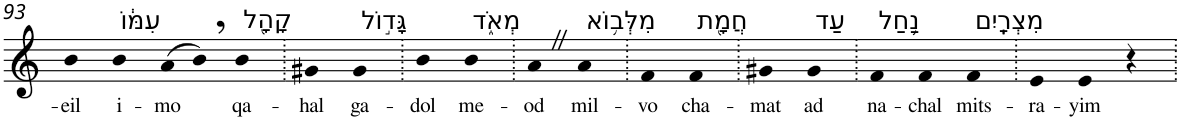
**kern	**text
*part1	*part1
*staff1	*staff1
*I"Piano	*
*I'Pno	*
!!LO:PB:g=z
*clefG2	*
*k[]	*
=93	=93
!	!LO:LY:b
4b	-eil
!LO:TX:a:t=עִמּ֔וֹ	!
!	!LO:LY:b
4b	i-
!	!LO:LY:b
(>8a	-mo
8b,)	.
!LO:TX:a:t=קָהָ֖ל	!
!	!LO:LY:b
4b	qa-
=94.	=94.
!	!LO:LY:b
4g#X	-hal
!LO:TX:a:t=גָּד֣וֹל	!
!	!LO:LY:b
4g#	ga-
=95.	=95.
!	!LO:LY:b
4b	-dol
!LO:TX:a:t=מְאֹ֑ד	!
!	!LO:LY:b
4b	me-
=96.	=96.
!	!LO:LY:b
4aZ	-od
!LO:TX:a:t=מִלְּב֥וֹא	!
!	!LO:LY:b
4a	mil-
=97.	=97.
!	!LO:LY:b
4f	-vo
!LO:TX:a:t=חֲמָ֖ת	!
!	!LO:LY:b
4f	cha-
=98.	=98.
!	!LO:LY:b
4g#X	-mat
!LO:TX:a:t=עַד	!
!	!LO:LY:b
4g#	ad
=99.	=99.
!LO:TX:a:t=נַ֥חַל	!
!	!LO:LY:b
4f	na-
!	!LO:LY:b
4f	-chal
!LO:TX:a:t=מִצְרָֽיִם	!
!	!LO:LY:b
4f	mits-
=100.	=100.
!	!LO:LY:b
4e	-ra-
!	!LO:LY:b
4e	-yim
4r	.
=.	=.
*-	*-
